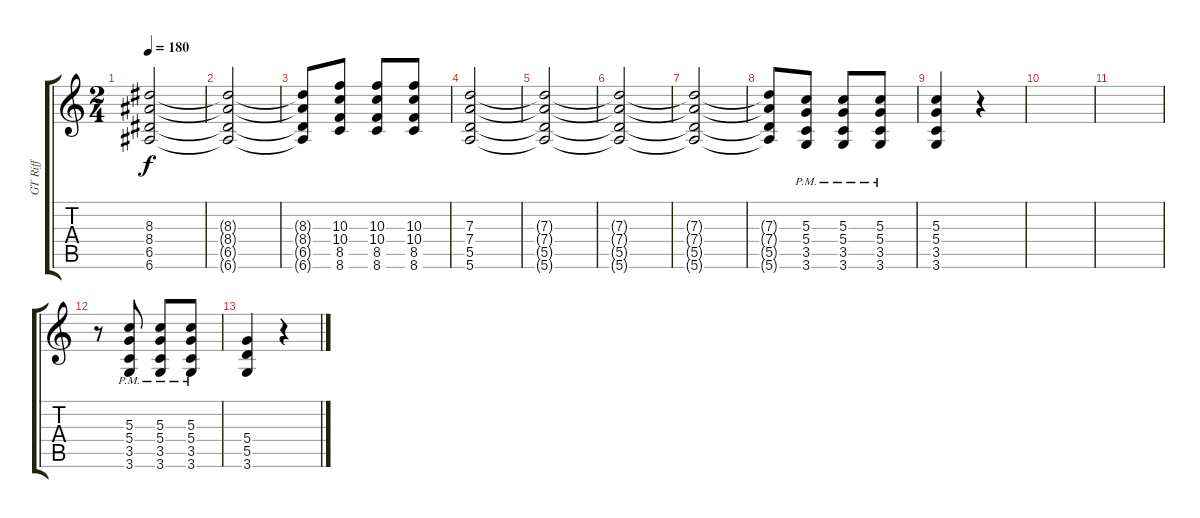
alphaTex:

\track ("GT Riff" "GT Riff") {instrument overdrivenguitar}
\staff {score tabs}
\tuning (E4 B3 G3 D3 A2 E2) {hide}
\ts (2 4)
\tempo 180
\clef g2
\ks c
(8.3{t} 8.4{t} 6.5{t} 6.6{t}).2{dy f} |
(8.3{t} 8.4{t} 6.5{t} 6.6{t}).2 |
(8.3{t} 8.4{t} 6.5{t} 6.6{t}).8 (10.3 10.4 8.5 8.6).8 (10.3 10.4 8.5 8.6).8 (10.3 10.4 8.5 8.6).8 |
(7.3 7.4 5.5 5.6).2 |
(7.3{t} 7.4{t} 5.5{t} 5.6{t}).2 |
(7.3{t} 7.4{t} 5.5{t} 5.6{t}).2 |
(7.3{t} 7.4{t} 5.5{t} 5.6{t}).2 |
(7.3{t} 7.4{t} 5.5{t} 5.6{t}).8 (5.3{pm} 5.4{pm} 3.5{pm} 3.6{pm}).8 (5.3{pm} 5.4{pm} 3.5{pm} 3.6{pm}).8 (5.3{pm} 5.4{pm} 3.5{pm} 3.6{pm}).8 |
(5.3 5.4 3.5 3.6).4 r.4 |
|
|
r.8 (5.3{pm} 5.4{pm} 3.5{pm} 3.6{pm}).8 (5.3{pm} 5.4{pm} 3.5{pm} 3.6{pm}).8 (5.3{pm} 5.4{pm} 3.5{pm} 3.6{pm}).8 |
(5.4 5.5 3.6).4 r.4
